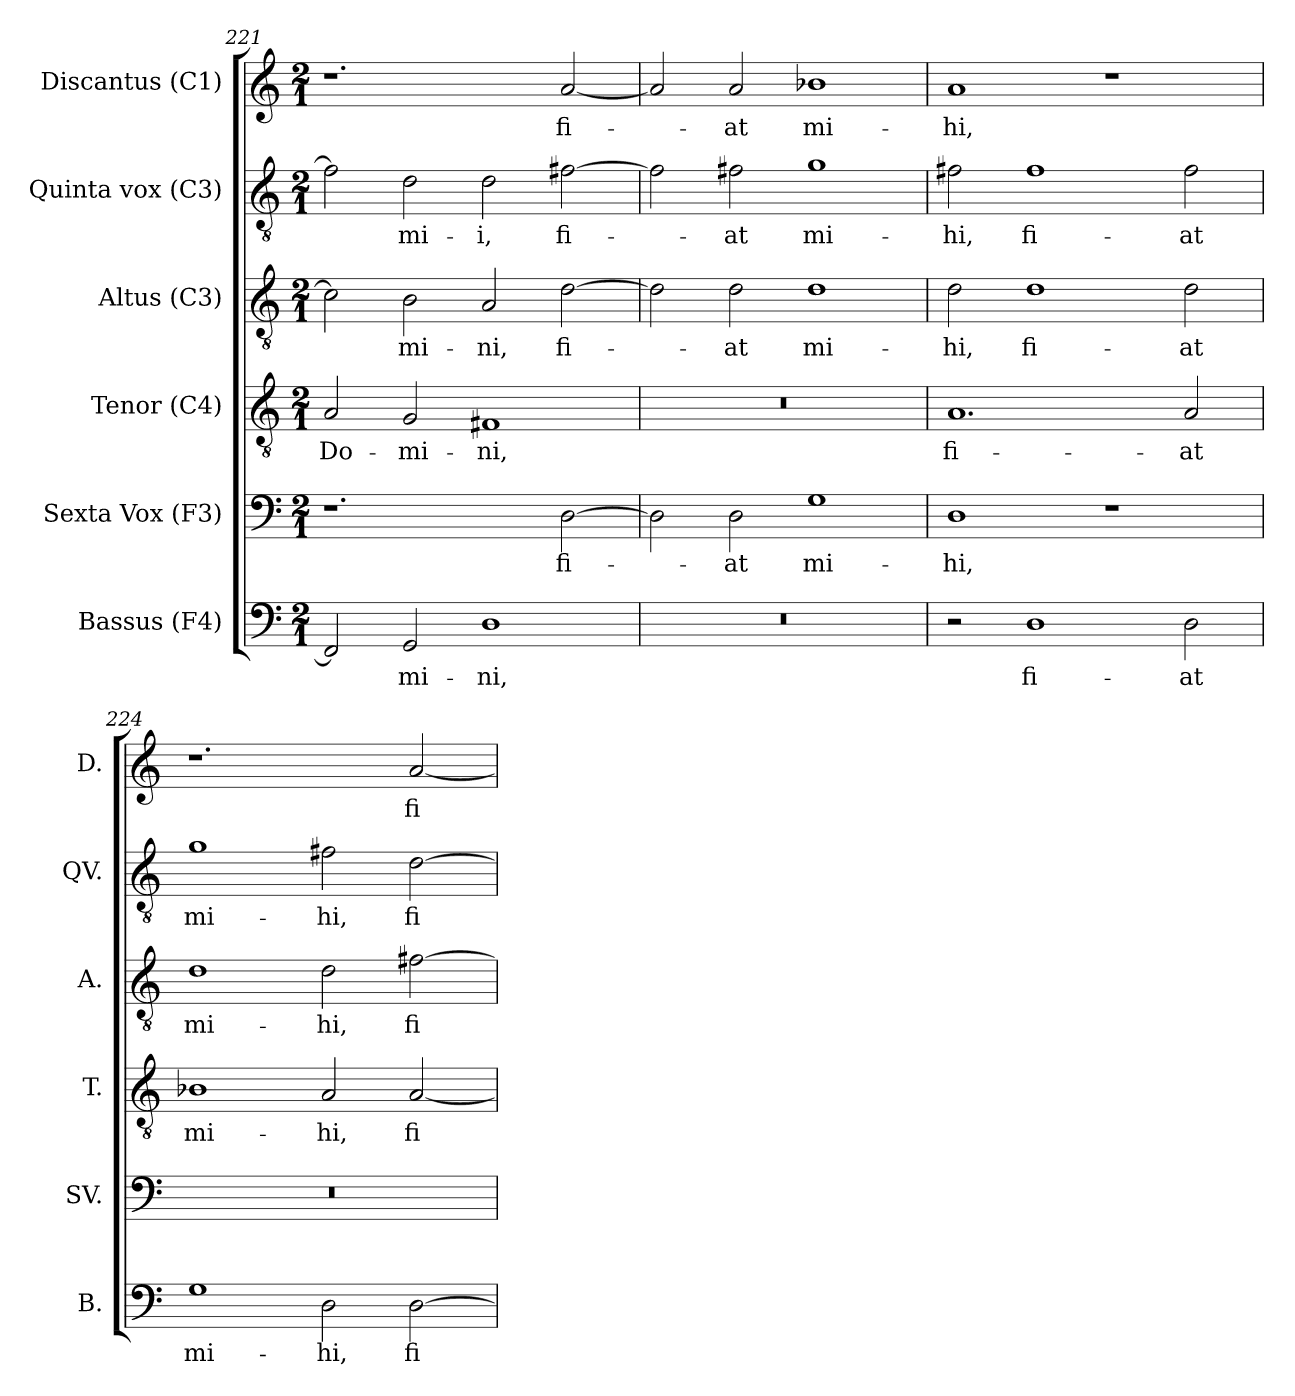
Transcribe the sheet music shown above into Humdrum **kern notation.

**kern	**text	**kern	**text	**kern	**text	**kern	**text	**kern	**text	**kern	**text
*part6	*part6	*part5	*part5	*part4	*part4	*part3	*part3	*part2	*part2	*part1	*part1
*staff6	*staff6	*staff5	*staff5	*staff4	*staff4	*staff3	*staff3	*staff2	*staff2	*staff1	*staff1
*I"Bassus (F4)	*	*I"Sexta Vox (F3)	*	*I"Tenor (C4)	*	*I"Altus (C3)	*	*I"Quinta vox (C3)	*	*I"Discantus (C1)	*
*I'B.	*	*I'SV.	*	*I'T.	*	*I'A.	*	*I'QV.	*	*I'D.	*
!!LO:LB:g=z
*clefF4	*	*clefF4	*	*clefGv2	*	*clefGv2	*	*clefGv2	*	*clefG2	*
*	*	*	*	*	*	*ITrd7c12	*	*ITrd7c12	*	*	*
*k[]	*	*k[]	*	*k[]	*	*k[]	*	*k[]	*	*k[]	*
*C:	*	*C:	*	*C:	*	*C:	*	*C:	*	*C:	*
*M2/1	*	*M2/1	*	*M2/1	*	*M2/1	*	*M2/1	*	*M2/1	*
=221	=221	=221	=221	=221	=221	=221	=221	=221	=221	=221	=221
!	!	!	!	!	!LO:LY:b:color=#000000	!	!	!	!	!	!
2FFi/]	.	1.r	.	2Ai/	Do-	2Ci\]	.	2Fi\]	.	1.r	.
!	!LO:LY:b:color=#000000	!	!	!	!	!	!	!	!	!	!
!	!	!	!	!	!LO:LY:b:color=#000000	!	!	!	!	!	!
!	!	!	!	!	!	!	!LO:LY:b:color=#000000	!	!	!	!
!	!	!	!	!	!	!	!	!	!LO:LY:b:color=#000000	!	!
2GGi/	-mi-	.	.	2Gi/	-mi-	2BBi\	-mi-	2Di\	-mi-	.	.
!	!LO:LY:b:color=#000000	!	!	!	!	!	!	!	!	!	!
!	!	!	!	!	!LO:LY:b:color=#000000	!	!	!	!	!	!
!	!	!	!	!	!	!	!LO:LY:b:color=#000000	!	!	!	!
!	!	!	!	!	!	!	!	!	!LO:LY:b:color=#000000	!	!
1Di	-ni,	.	.	1F#Xi	-ni,	2AAi/	-ni,	2Di\	-i,	.	.
!	!	!	!LO:LY:b:color=#000000	!	!	!	!	!	!	!	!
!	!	!	!	!	!	!	!LO:LY:b:color=#000000	!	!	!	!
!	!	!	!	!	!	!	!	!	!LO:LY:b:color=#000000	!	!
!	!	!	!	!	!	!	!	!	!	!	!LO:LY:b:color=#000000
.	.	[2Di\	fi-	.	.	[2Di\	fi-	[2F#Xi\	fi-	[2ai/	fi-
=222	=222	=222	=222	=222	=222	=222	=222	=222	=222	=222	=222
!LO:N:vis=1	!	!	!	!LO:N:vis=1	!	!	!	!	!	!	!
0r	.	2Di\]	.	0r	.	2Di\]	.	2F#i\]	.	2ai/]	.
!	!	!	!LO:LY:b:color=#000000	!	!	!	!	!	!	!	!
!	!	!	!	!	!	!	!LO:LY:b:color=#000000	!	!	!	!
!	!	!	!	!	!	!	!	!	!LO:LY:b:color=#000000	!	!
!	!	!	!	!	!	!	!	!	!	!	!LO:LY:b:color=#000000
.	.	2Di\	-at	.	.	2Di\	-at	2F#i\	-at	2ai/	-at
!	!	!	!LO:LY:b:color=#000000	!	!	!	!	!	!	!	!
!	!	!	!	!	!	!	!LO:LY:b:color=#000000	!	!	!	!
!	!	!	!	!	!	!	!	!	!LO:LY:b:color=#000000	!	!
!	!	!	!	!	!	!	!	!	!	!	!LO:LY:b:color=#000000
.	.	1Gi	mi-	.	.	1Di	mi-	1Gi	mi-	1b-Xi	mi-
=223	=223	=223	=223	=223	=223	=223	=223	=223	=223	=223	=223
!	!	!	!LO:LY:b:color=#000000	!	!	!	!	!	!	!	!
!	!	!	!	!	!LO:LY:b:color=#000000	!	!	!	!	!	!
!	!	!	!	!	!	!	!LO:LY:b:color=#000000	!	!	!	!
!	!	!	!	!	!	!	!	!	!LO:LY:b:color=#000000	!	!
!	!	!	!	!	!	!	!	!	!	!	!LO:LY:b:color=#000000
2r	.	1Di	-hi,	1.Ai	fi-	2Di\	-hi,	2F#Xi\	-hi,	1ai	-hi,
!	!LO:LY:b:color=#000000	!	!	!	!	!	!	!	!	!	!
!	!	!	!	!	!	!	!LO:LY:b:color=#000000	!	!	!	!
!	!	!	!	!	!	!	!	!	!LO:LY:b:color=#000000	!	!
1Di	fi-	.	.	.	.	1Di	fi-	1F#i	fi-	.	.
.	.	1r	.	.	.	.	.	.	.	1r	.
!	!LO:LY:b:color=#000000	!	!	!	!	!	!	!	!	!	!
!	!	!	!	!	!LO:LY:b:color=#000000	!	!	!	!	!	!
!	!	!	!	!	!	!	!LO:LY:b:color=#000000	!	!	!	!
!	!	!	!	!	!	!	!	!	!LO:LY:b:color=#000000	!	!
2Di\	-at	.	.	2Ai/	-at	2Di\	-at	2F#i\	-at	.	.
=224	=224	=224	=224	=224	=224	=224	=224	=224	=224	=224	=224
!	!LO:LY:b:color=#000000	!LO:N:vis=1	!	!	!	!	!	!	!	!	!
!	!	!	!	!	!LO:LY:b:color=#000000	!	!	!	!	!	!
!	!	!	!	!	!	!	!LO:LY:b:color=#000000	!	!	!	!
!	!	!	!	!	!	!	!	!	!LO:LY:b:color=#000000	!	!
1Gi	mi-	0r	.	1B-Xi	mi-	1Di	mi-	1Gi	mi-	1.r	.
!	!LO:LY:b:color=#000000	!	!	!	!	!	!	!	!	!	!
!	!	!	!	!	!LO:LY:b:color=#000000	!	!	!	!	!	!
!	!	!	!	!	!	!	!LO:LY:b:color=#000000	!	!	!	!
!	!	!	!	!	!	!	!	!	!LO:LY:b:color=#000000	!	!
2Di\	-hi,	.	.	2Ai/	-hi,	2Di\	-hi,	2F#Xi\	-hi,	.	.
!	!LO:LY:b:color=#000000	!	!	!	!	!	!	!	!	!	!
!	!	!	!	!	!LO:LY:b:color=#000000	!	!	!	!	!	!
!	!	!	!	!	!	!	!LO:LY:b:color=#000000	!	!	!	!
!	!	!	!	!	!	!	!	!	!LO:LY:b:color=#000000	!	!
!	!	!	!	!	!	!	!	!	!	!	!LO:LY:b:color=#000000
[2Di\	fi-	.	.	[2Ai/	fi-	[2F#Xi\	fi-	[2Di\	fi-	[2ai/	fi-
=	=	=	=	=	=	=	=	=	=	=	=
*-	*-	*-	*-	*-	*-	*-	*-	*-	*-	*-	*-
